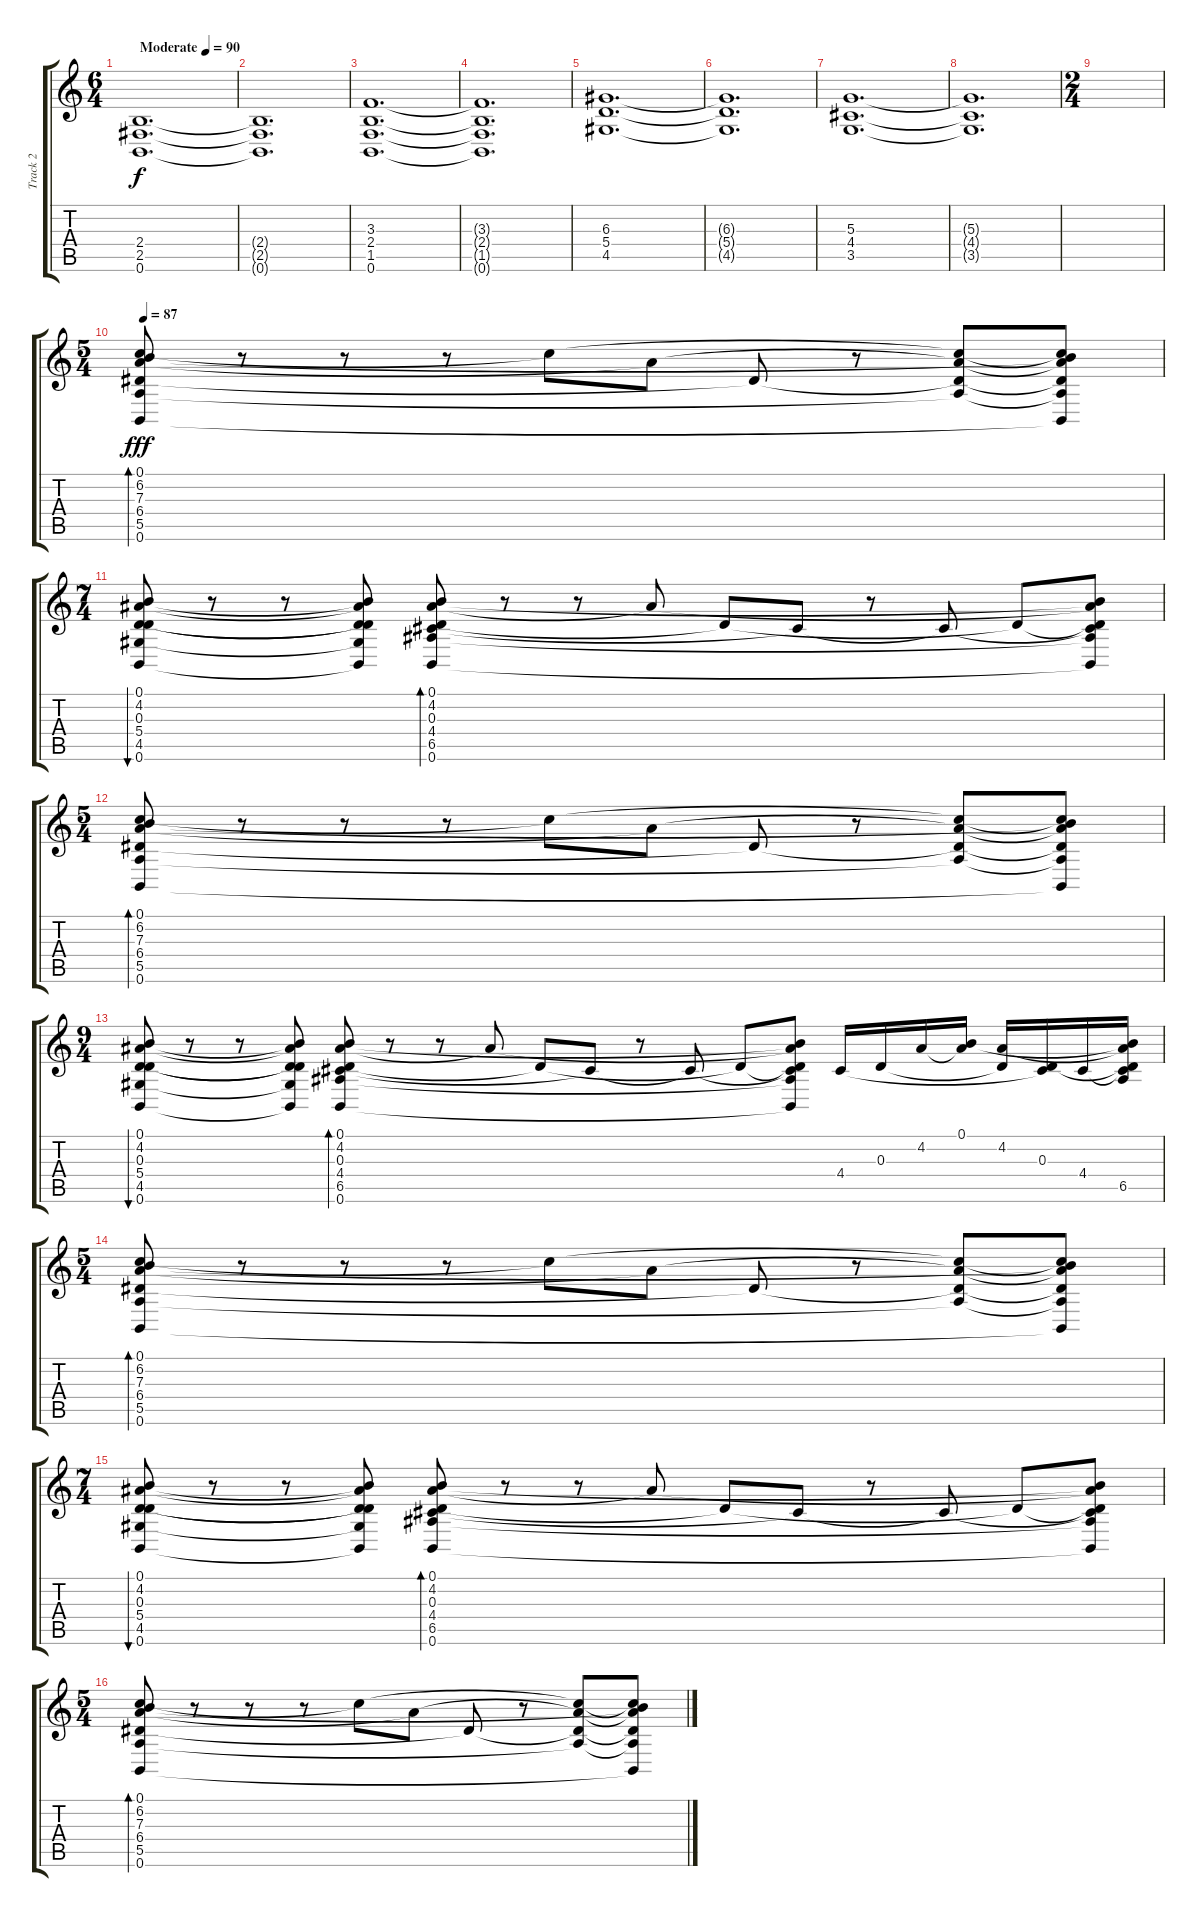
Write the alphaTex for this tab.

\track ("Track 2" "Track 2") {instrument distortionguitar}
\staff {score tabs}
\tuning (B3 Gb3 D3 A2 E2 B1) {hide}
\ts (6 4)
\tempo (90 "Moderate")
\clef g2
\ks c
(2.4 2.5 0.6).1{d dy f volume 0 instrument distortionguitar} |
(2.4{t} 2.5{t} 0.6{t}).1{d} |
(3.3 2.4 1.5 0.6).1{d} |
(3.3{t} 2.4{t} 1.5{t} 0.6{t}).1{d} |
(6.3 5.4 4.5).1{d} |
(6.3{t} 5.4{t} 4.5{t}).1{d} |
(5.3 4.4 3.5).1{d} |
(5.3{t} 4.4{t} 3.5{t}).1{d} |
\ts (2 4)
|
\ts (5 4)
\tempo 87
(0.1 6.2 7.3 6.4 5.5 0.6).8{bd 480 dy fff instrument electricguitarmuted} r.8 r.8 r.8 6.2{t}.8 7.3{t}.8 6.4{t}.8 r.8 (6.2{t} 7.3{t} 6.4{t} 5.5{t}).8 (0.1{t} 6.2{t} 7.3{t} 6.4{t} 5.5{t} 0.6{t}).8 |
\ts (7 4)
(0.1 4.2 0.3 5.4 4.5 0.6).8{bu 480} r.8 r.8 (0.1{t} 4.2{t} 0.3{t} 5.4{t} 4.5{t} 0.6{t}).8 (0.1 4.2 0.3 4.4 6.5 0.6).8{bd 480} r.8 r.8 4.2{t}.8 0.3{t}.8 4.4{t}.8 r.8 4.4{t}.8 0.3{t}.8 (0.1{t} 4.2{t} 0.3{t} 4.4{t} 6.5{t} 0.6{t}).8 |
\ts (5 4)
(0.1 6.2 7.3 6.4 5.5 0.6).8{bd 480 instrument electricguitarmuted} r.8 r.8 r.8 6.2{t}.8 7.3{t}.8 6.4{t}.8 r.8 (6.2{t} 7.3{t} 6.4{t} 5.5{t}).8 (0.1{t} 6.2{t} 7.3{t} 6.4{t} 5.5{t} 0.6{t}).8 |
\ts (9 4)
(0.1 4.2 0.3 5.4 4.5 0.6).8{bu 480} r.8 r.8 (0.1{t} 4.2{t} 0.3{t} 5.4{t} 4.5{t} 0.6{t}).8 (0.1 4.2 0.3 4.4 6.5 0.6).8{bd 480} r.8 r.8 4.2{t}.8 0.3{t}.8 4.4{t}.8 r.8 4.4{t}.8 0.3{t}.8 (0.1{t} 4.2{t} 0.3{t} 4.4{t} 6.5{t} 0.6{t}).8 4.4.16 0.3.16 4.2.16 (0.1 4.2{t}).16 (4.2 0.3{t}).16 (0.3 4.4{t}).16 4.4.16 (0.1{t} 4.2{t} 0.3{t} 4.4{t} 6.5).16 |
\ts (5 4)
(0.1 6.2 7.3 6.4 5.5 0.6).8{bd 480 instrument electricguitarmuted} r.8 r.8 r.8 6.2{t}.8 7.3{t}.8 6.4{t}.8 r.8 (6.2{t} 7.3{t} 6.4{t} 5.5{t}).8 (0.1{t} 6.2{t} 7.3{t} 6.4{t} 5.5{t} 0.6{t}).8 |
\ts (7 4)
(0.1 4.2 0.3 5.4 4.5 0.6).8{bu 480} r.8 r.8 (0.1{t} 4.2{t} 0.3{t} 5.4{t} 4.5{t} 0.6{t}).8 (0.1 4.2 0.3 4.4 6.5 0.6).8{bd 480} r.8 r.8 4.2{t}.8 0.3{t}.8 4.4{t}.8 r.8 4.4{t}.8 0.3{t}.8 (0.1{t} 4.2{t} 0.3{t} 4.4{t} 6.5{t} 0.6{t}).8 |
\ts (5 4)
(0.1 6.2 7.3 6.4 5.5 0.6).8{bd 480 instrument electricguitarmuted} r.8 r.8 r.8 6.2{t}.8 7.3{t}.8 6.4{t}.8 r.8 (6.2{t} 7.3{t} 6.4{t} 5.5{t}).8 (0.1{t} 6.2{t} 7.3{t} 6.4{t} 5.5{t} 0.6{t}).8
